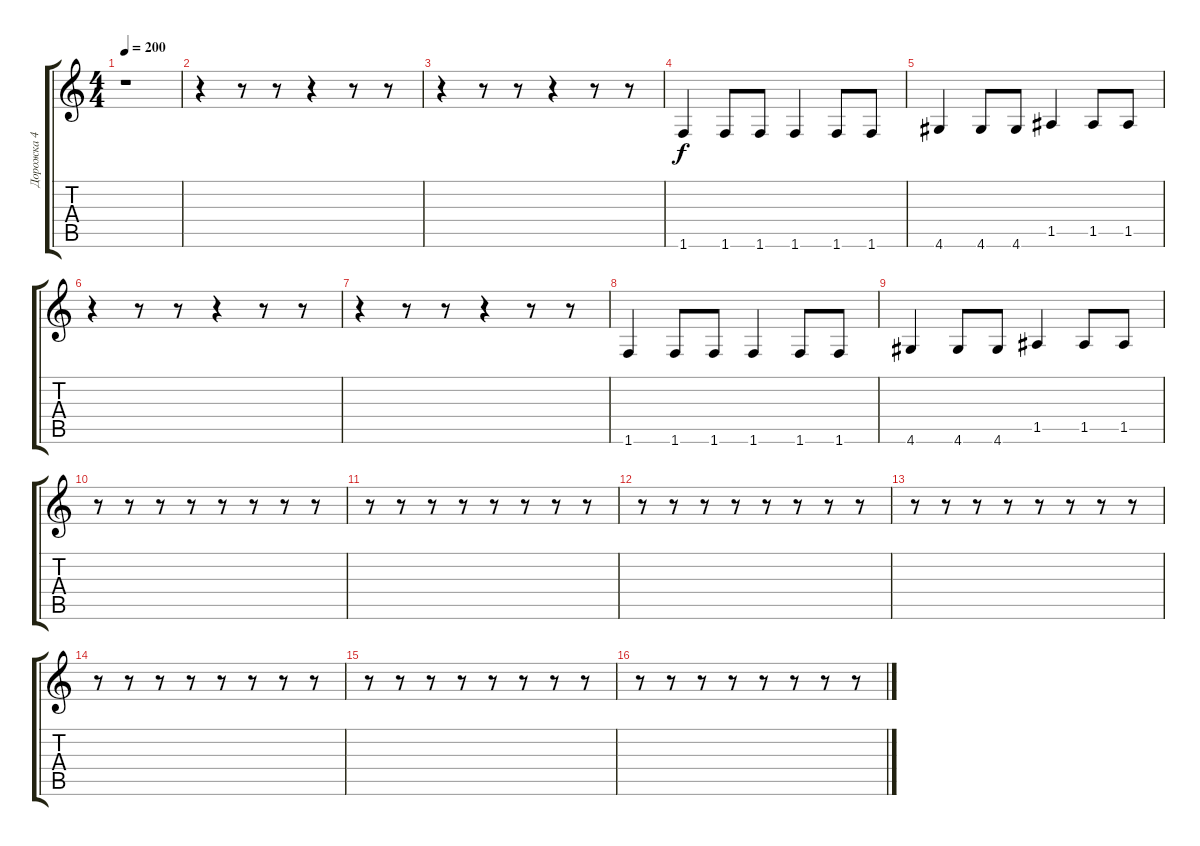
\track ("Дорожка 4" "Дорожка 4") {instrument electricbasspick}
\staff {score tabs}
\tuning (E4 B3 G3 D3 A2 E2) {hide}
\ts (4 4)
\tempo 200
\clef g2
\ks c
r.1{dy f} |
r.4 r.8 r.8 r.4 r.8 r.8 |
r.4 r.8 r.8 r.4 r.8 r.8 |
1.6.4 1.6.8 1.6.8 1.6.4 1.6.8 1.6.8 |
4.6.4 4.6.8 4.6.8 1.5.4 1.5.8 1.5.8 |
r.4 r.8 r.8 r.4 r.8 r.8 |
r.4 r.8 r.8 r.4 r.8 r.8 |
1.6.4 1.6.8 1.6.8 1.6.4 1.6.8 1.6.8 |
4.6.4 4.6.8 4.6.8 1.5.4 1.5.8 1.5.8 |
r.8 r.8 r.8 r.8 r.8 r.8 r.8 r.8 |
r.8 r.8 r.8 r.8 r.8 r.8 r.8 r.8 |
r.8 r.8 r.8 r.8 r.8 r.8 r.8 r.8 |
r.8 r.8 r.8 r.8 r.8 r.8 r.8 r.8 |
r.8 r.8 r.8 r.8 r.8 r.8 r.8 r.8 |
r.8 r.8 r.8 r.8 r.8 r.8 r.8 r.8 |
r.8 r.8 r.8 r.8 r.8 r.8 r.8 r.8
